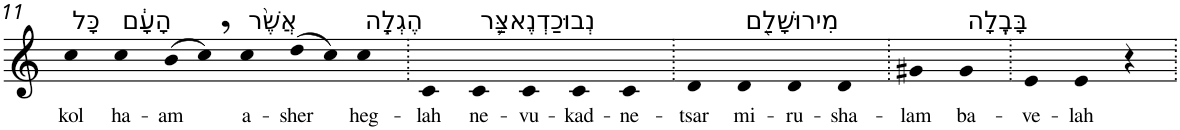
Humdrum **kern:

**kern	**text
*part1	*part1
*staff1	*staff1
*I"Piano	*
*I'Pno	*
!!LO:PB:g=z
*clefG2	*
*k[]	*
=11	=11
!LO:TX:a:t=כָּל	!
!	!LO:LY:b
4cc	kol
!LO:TX:a:t=הָעָ֔ם	!
!	!LO:LY:b
4cc	ha-
!	!LO:LY:b
(>8b	-am
8cc,)	.
!LO:TX:a:t=אֲשֶׁ֨ר	!
!	!LO:LY:b
4cc	a-
!	!LO:LY:b
(>8dd	-sher
8cc)	.
!LO:TX:a:t=הֶגְלָ֧ה	!
!	!LO:LY:b
4cc	heg-
=12.	=12.
!	!LO:LY:b
4c	-lah
!LO:TX:a:t=נְבוּכַדְנֶאצַּ֛ר	!
!	!LO:LY:b
4c	ne-
!	!LO:LY:b
4c	-vu-
!	!LO:LY:b
4c	-kad-
!	!LO:LY:b
4c	-ne-
=13.	=13.
!	!LO:LY:b
4d	-tsar
!LO:TX:a:t=מִירוּשָׁלִַ֖ם	!
!	!LO:LY:b
4d	mi-
!	!LO:LY:b
4d	-ru-
!	!LO:LY:b
4d	-sha-
=14.	=14.
!	!LO:LY:b
4g#X	-lam
!LO:TX:a:t=בָּבֶֽלָה	!
!	!LO:LY:b
4g#	ba-
=15.	=15.
!	!LO:LY:b
4e	-ve-
!	!LO:LY:b
4e	-lah
4r	.
=.	=.
*-	*-
